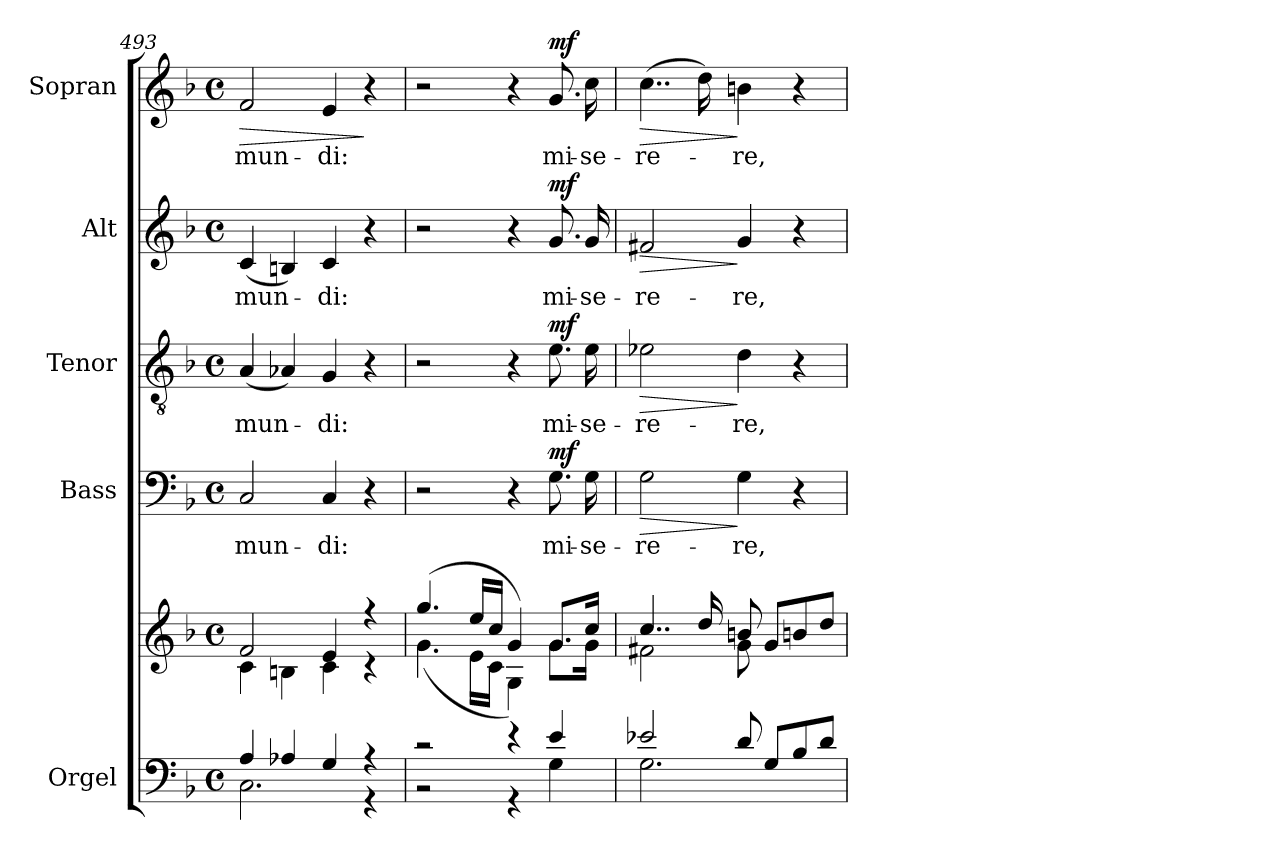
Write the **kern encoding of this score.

**kern	**kern	**kern	**text	**dynam	**kern	**text	**dynam	**kern	**text	**dynam	**kern	**text	**dynam
*part5	*part5	*part4	*part4	*part4	*part3	*part3	*part3	*part2	*part2	*part2	*part1	*part1	*part1
*staff6	*staff5	*staff4	*staff4	*staff4	*staff3	*staff3	*staff3	*staff2	*staff2	*staff2	*staff1	*staff1	*staff1
*I"Orgel	*	*I"Bass	*	*	*I"Tenor	*	*	*I"Alt	*	*	*I"Sopran	*	*
*I'Org.	*	*I'B.	*	*	*I'T.	*	*	*I'A.	*	*	*I'S.	*	*
*clefF4	*clefG2	*clefF4	*	*	*clefGv2	*	*	*clefG2	*	*	*clefG2	*	*
*k[b-]	*k[b-]	*k[b-]	*	*	*k[b-]	*	*	*k[b-]	*	*	*k[b-]	*	*
*F:	*F:	*F:	*	*	*F:	*	*	*F:	*	*	*F:	*	*
*M4/4	*M4/4	*M4/4	*	*	*M4/4	*	*	*M4/4	*	*	*M4/4	*	*
*met(c)	*met(c)	*met(c)	*	*	*met(c)	*	*	*met(c)	*	*	*met(c)	*	*
=493	=493	=493	=493	=493	=493	=493	=493	=493	=493	=493	=493	=493	=493
*^	*^	*	*	*	*	*	*	*	*	*	*	*	*
!	!	!	!	!	!LO:LY:b	!	!	!LO:LY:b	!	!	!LO:LY:b	!	!	!LO:LY:b	!LO:HP:b
4A/	2.C\	2f/	4c\	2C/	mun-	.	(<4A/	mun-	.	(4c/	mun-	.	2f/	mun-	>
4A-X/	.	.	4Bn\	.	.	.	4A-X/)	.	.	4Bn/)	.	.	.	.	.
!	!	!	!	!	!LO:LY:b	!	!	!LO:LY:b	!	!	!LO:LY:b	!	!	!LO:LY:b	!
4G/	.	4e/	4c\	4C/	-di:	.	4G/	-di:	.	4c/	-di:	.	4e/	-di:	.
4r	4r	4r	4r	4r	.	.	4r	.	.	4r	.	.	4r	.	]
=494	=494	=494	=494	=494	=494	=494	=494	=494	=494	=494	=494	=494	=494	=494	=494
2r	2r	(>4.gg/	(<4.g\	2r	.	.	2r	.	.	2r	.	.	2r	.	.
.	.	16ee/LL	16e\LL	.	.	.	.	.	.	.	.	.	.	.	.
.	.	16cc/JJ	16c\JJ	.	.	.	.	.	.	.	.	.	.	.	.
4r	4r	4g/)	4G\)	4r	.	.	4r	.	.	4r	.	.	4r	.	.
!	!	!	!	!	!LO:LY:b	!LO:DY:a	!	!LO:LY:b	!LO:DY:a	!	!LO:LY:b	!LO:DY:a	!	!LO:LY:b	!LO:DY:a
4e/	4G\	8.g/L	8.g\L	8.G\	mi-	mf	8.e\	mi-	mf	8.g/	mi-	mf	8.g/	mi-	mf
!	!	!	!	!	!LO:LY:b	!	!	!LO:LY:b	!	!	!LO:LY:b	!	!	!LO:LY:b	!
.	.	16cc/Jk	16g\Jk	16G\	-se-	.	16e\	-se-	.	16g/	-se-	.	16cc\	-se-	.
=495	=495	=495	=495	=495	=495	=495	=495	=495	=495	=495	=495	=495	=495	=495	=495
!	!	!	!	!	!LO:LY:b	!LO:HP:b	!	!LO:LY:b	!LO:HP:b	!	!LO:LY:b	!LO:HP:b	!	!LO:LY:b	!LO:HP:b
2e-X/	2.G\	4..cc/	2f#X\	2G\	-re-	>	2e-X\	-re-	>	2f#X/	-re-	>	(>4..cc\	-re-	>
.	.	16dd/	.	.	.	.	.	.	.	.	.	.	16dd\)	.	.
!	!	!	!	!	!LO:LY:b	!	!	!LO:LY:b	!	!	!LO:LY:b	!	!	!LO:LY:b	!
8d/	.	8b/	8g\	4G\	-re,	]	4d\	-re,	]	4g/	-re,	]	4bn\	-re,	]
8G/L	.	8g/L	4.ryy	.	.	.	.	.	.	.	.	.	.	.	.
8B-/	4ryy	8bn/	.	4r	.	.	4r	.	.	4r	.	.	4r	.	.
8d/J	.	8dd/J	.	.	.	.	.	.	.	.	.	.	.	.	.
*v	*v	*	*	*	*	*	*	*	*	*	*	*	*	*	*
*	*v	*v	*	*	*	*	*	*	*	*	*	*	*	*
=	=	=	=	=	=	=	=	=	=	=	=	=	=
*-	*-	*-	*-	*-	*-	*-	*-	*-	*-	*-	*-	*-	*-
